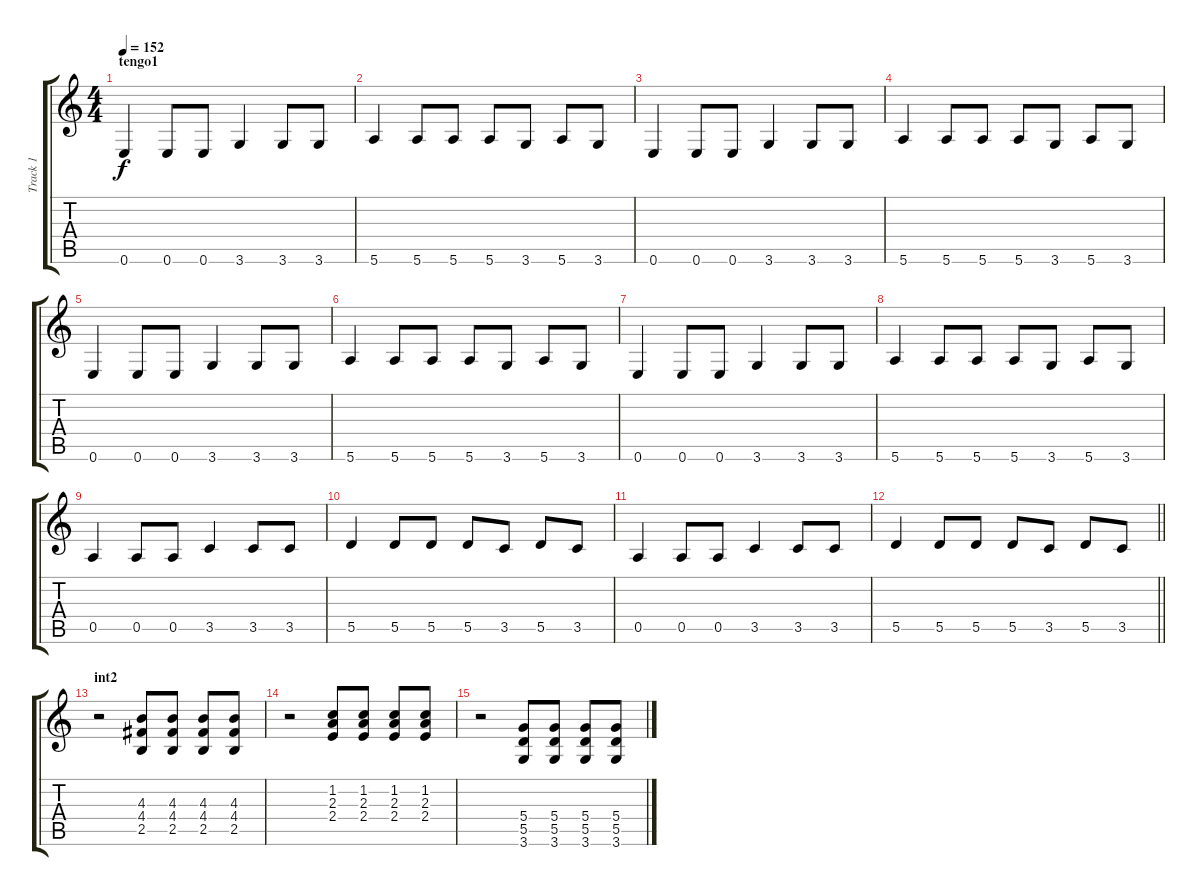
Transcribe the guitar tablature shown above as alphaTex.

\track ("Track 1" "Track 1") {instrument electricguitarclean}
\staff {score tabs}
\tuning (E4 B3 G3 D3 A2 E2) {hide}
\ts (4 4)
\section ("" "tengo1")
\tempo 152
\clef g2
\ks c
0.6.4{dy f} 0.6.8 0.6.8 3.6.4 3.6.8 3.6.8 |
5.6.4 5.6.8 5.6.8 5.6.8 3.6.8 5.6.8 3.6.8 |
0.6.4 0.6.8 0.6.8 3.6.4 3.6.8 3.6.8 |
5.6.4 5.6.8 5.6.8 5.6.8 3.6.8 5.6.8 3.6.8 |
0.6.4 0.6.8 0.6.8 3.6.4 3.6.8 3.6.8 |
5.6.4 5.6.8 5.6.8 5.6.8 3.6.8 5.6.8 3.6.8 |
0.6.4 0.6.8 0.6.8 3.6.4 3.6.8 3.6.8 |
5.6.4 5.6.8 5.6.8 5.6.8 3.6.8 5.6.8 3.6.8 |
0.5.4 0.5.8 0.5.8 3.5.4 3.5.8 3.5.8 |
5.5.4 5.5.8 5.5.8 5.5.8 3.5.8 5.5.8 3.5.8 |
0.5.4 0.5.8 0.5.8 3.5.4 3.5.8 3.5.8 |
\barLineRight lightlight
5.5.4 5.5.8 5.5.8 5.5.8 3.5.8 5.5.8 3.5.8 |
\section ("" "int2")
r.2 (4.3 4.4 2.5).8 (4.3 4.4 2.5).8 (4.3 4.4 2.5).8 (4.3 4.4 2.5).8 |
r.2 (1.2 2.3 2.4).8 (1.2 2.3 2.4).8 (1.2 2.3 2.4).8 (1.2 2.3 2.4).8 |
r.2 (5.4 5.5 3.6).8 (5.4 5.5 3.6).8 (5.4 5.5 3.6).8 (5.4 5.5 3.6).8
